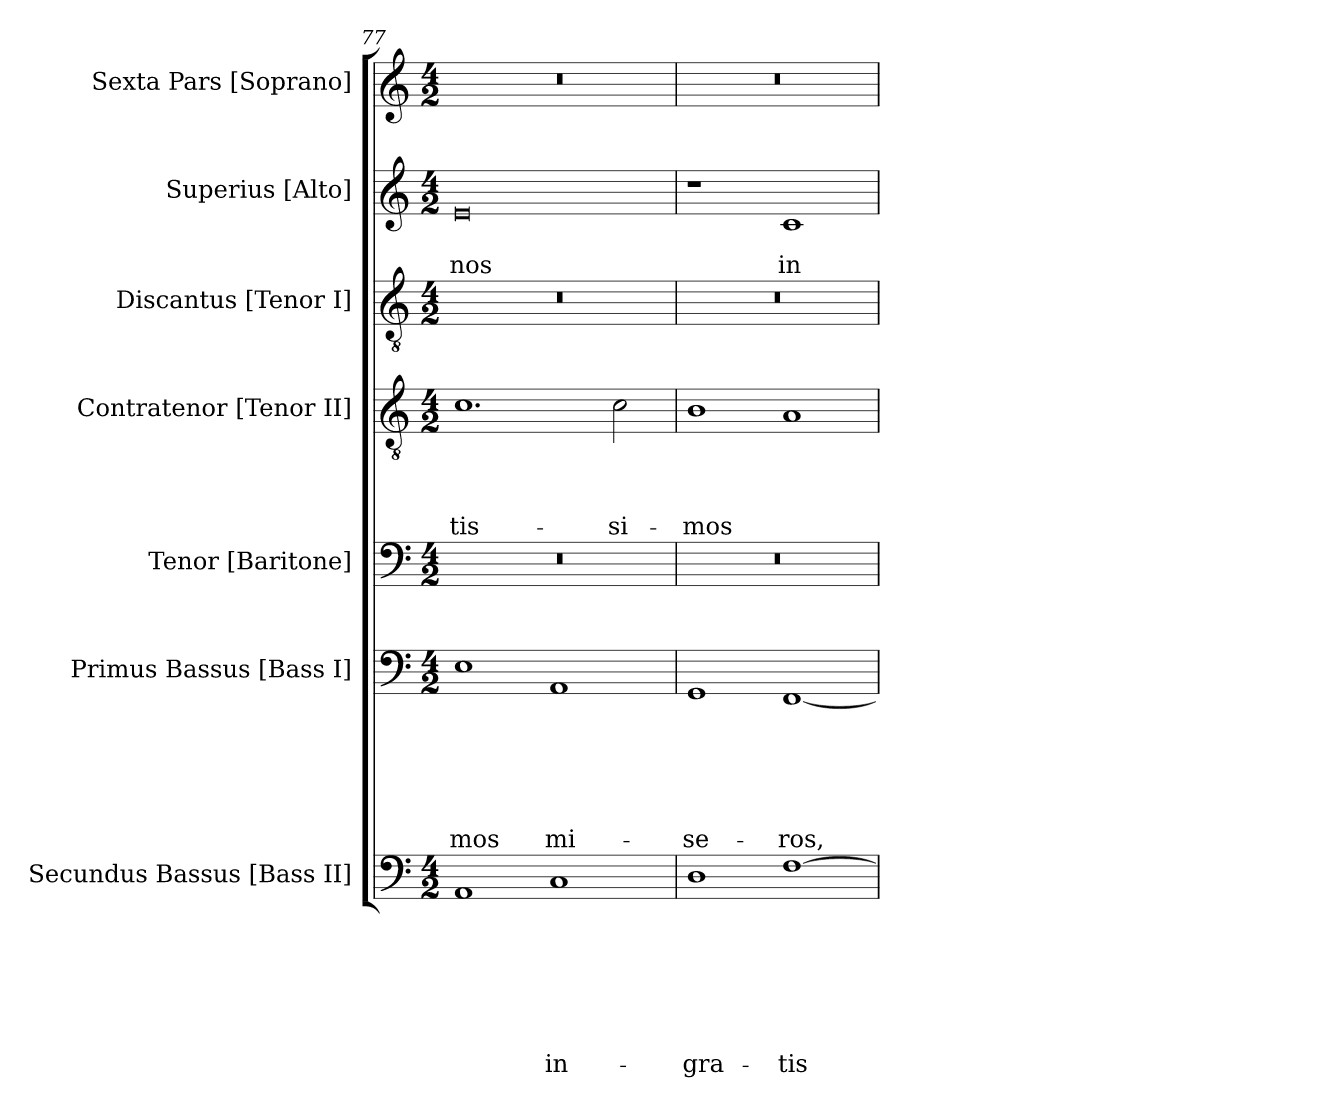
**kern	**text	**text	**text	**text	**text	**text	**text	**kern	**text	**text	**text	**text	**text	**text	**kern	**kern	**text	**text	**text	**text	**kern	**kern	**text	**text	**kern
*part7	*part7	*part7	*part7	*part7	*part7	*part7	*part7	*part6	*part6	*part6	*part6	*part6	*part6	*part6	*part5	*part4	*part4	*part4	*part4	*part4	*part3	*part2	*part2	*part2	*part1
*staff7	*staff7	*staff7	*staff7	*staff7	*staff7	*staff7	*staff7	*staff6	*staff6	*staff6	*staff6	*staff6	*staff6	*staff6	*staff5	*staff4	*staff4	*staff4	*staff4	*staff4	*staff3	*staff2	*staff2	*staff2	*staff1
*I"Secundus Bassus [Bass II]	*	*	*	*	*	*	*	*I"Primus Bassus [Bass I]	*	*	*	*	*	*	*I"Tenor [Baritone]	*I"Contratenor [Tenor II]	*	*	*	*	*I"Discantus [Tenor I]	*I"Superius [Alto]	*	*	*I"Sexta Pars [Soprano]
*I'B II	*	*	*	*	*	*	*	*I'B I	*	*	*	*	*	*	*I'Bar	*I'T II	*	*	*	*	*I'T I	*I'A	*	*	*I'S
!!LO:LB:g=z
*clefF4	*	*	*	*	*	*	*	*clefF4	*	*	*	*	*	*	*clefF4	*clefGv2	*	*	*	*	*clefGv2	*clefG2	*	*	*clefG2
*k[]	*	*	*	*	*	*	*	*k[]	*	*	*	*	*	*	*k[]	*k[]	*	*	*	*	*k[]	*k[]	*	*	*k[]
*C:	*	*	*	*	*	*	*	*C:	*	*	*	*	*	*	*C:	*C:	*	*	*	*	*C:	*C:	*	*	*C:
*M4/2	*	*	*	*	*	*	*	*M4/2	*	*	*	*	*	*	*M4/2	*M4/2	*	*	*	*	*M4/2	*M4/2	*	*	*M4/2
=77	=77	=77	=77	=77	=77	=77	=77	=77	=77	=77	=77	=77	=77	=77	=77	=77	=77	=77	=77	=77	=77	=77	=77	=77	=77
!	!	!	!	!	!	!	!	!	!	!	!	!	!	!LO:LY:b	!	!	!	!	!	!LO:LY:b	!	!	!	!LO:LY:b	!
1AA	.	.	.	.	.	.	.	1E	.	.	.	.	.	-mos	0r	1.c	.	.	.	-tis-	0r	0e	.	nos	0r
!	!	!	!	!	!	!	!LO:LY:b:rj	!	!	!	!	!	!	!LO:LY:b	!	!	!	!	!	!	!	!	!	!	!
1C	.	.	.	.	.	.	in-	1AA	.	.	.	.	.	mi-	.	.	.	.	.	.	.	.	.	.	.
!	!	!	!	!	!	!	!	!	!	!	!	!	!	!	!	!	!	!	!	!LO:LY:b	!	!	!	!	!
.	.	.	.	.	.	.	.	.	.	.	.	.	.	.	.	2c\	.	.	.	-si-	.	.	.	.	.
=78	=78	=78	=78	=78	=78	=78	=78	=78	=78	=78	=78	=78	=78	=78	=78	=78	=78	=78	=78	=78	=78	=78	=78	=78	=78
!	!	!	!	!	!	!	!LO:LY:b:rj	!	!	!	!	!	!	!LO:LY:b	!	!	!	!	!	!LO:LY:b	!	!	!	!	!
1D	.	.	.	.	.	.	-gra-	1GG	.	.	.	.	.	-se-	0r	1B	.	.	.	-mos	0r	1r	.	.	0r
!	!	!	!	!	!	!	!LO:LY:b:rj	!	!	!	!	!	!	!LO:LY:b	!	!	!	!	!	!	!	!	!	!LO:LY:b	!
[>1F	.	.	.	.	.	.	-tis-	[<1FF	.	.	.	.	.	-ros,	.	1A	.	.	.	.	.	1c	.	in-	.
=	=	=	=	=	=	=	=	=	=	=	=	=	=	=	=	=	=	=	=	=	=	=	=	=	=
*-	*-	*-	*-	*-	*-	*-	*-	*-	*-	*-	*-	*-	*-	*-	*-	*-	*-	*-	*-	*-	*-	*-	*-	*-	*-
